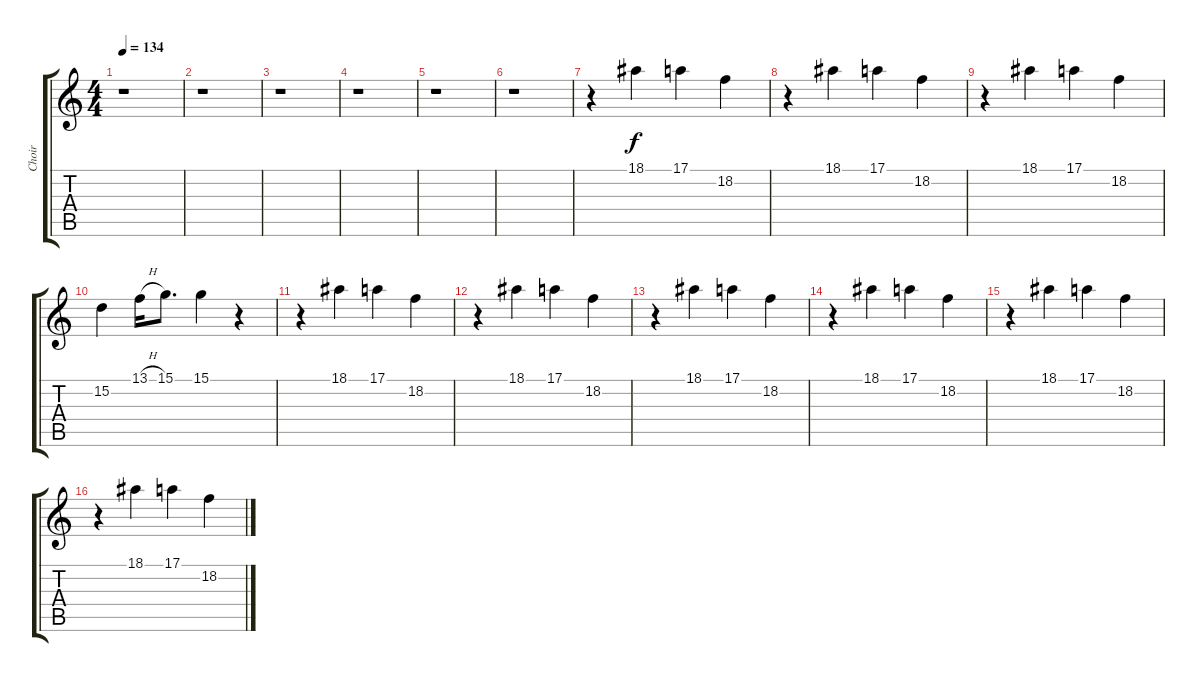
\track ("Choir" "Choir") {instrument voiceoohs}
\staff {score tabs}
\tuning (E4 B3 G3 D3 A2 E2) {hide}
\ts (4 4)
\tempo 134
\clef g2
\ks c
r.1{dy f} |
r.1 |
r.1 |
r.1 |
r.1 |
r.1 |
r.4 18.1.4{volume 16} 17.1.4 18.2.4 |
r.4 18.1.4{volume 16} 17.1.4 18.2.4 |
r.4 18.1.4{volume 16} 17.1.4 18.2.4 |
15.2.4 13.1{h}.16 15.1.8{d} 15.1.4 r.4 |
r.4 18.1.4{volume 16} 17.1.4 18.2.4 |
r.4 18.1.4{volume 16} 17.1.4 18.2.4 |
r.4 18.1.4{volume 16} 17.1.4 18.2.4 |
r.4 18.1.4{volume 16} 17.1.4 18.2.4 |
r.4 18.1.4{volume 16} 17.1.4 18.2.4 |
r.4 18.1.4{volume 16} 17.1.4 18.2.4
